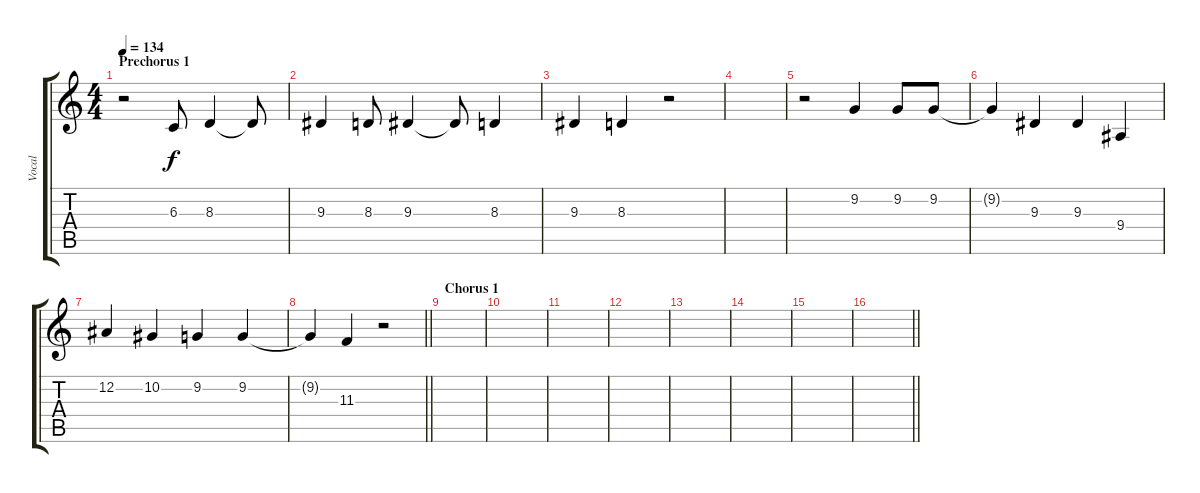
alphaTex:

\track ("Vocal" "Vocal") {instrument lead2sawtooth}
\staff {score tabs}
\tuning (Eb4 Bb3 Gb3 Db3 Ab2 Eb2) {hide}
\ts (4 4)
\section ("" "Prechorus 1")
\tempo 134
\clef g2
\ks c
r.2{dy f} 6.3.8 8.3.4 8.3{t}.8 |
9.3.4 8.3.8 9.3.4 9.3{t}.8 8.3.4 |
9.3.4 8.3.4 r.2 |
|
r.2 9.2.4 9.2.8 9.2.8 |
9.2{t}.4 9.3.4 9.3.4 9.4.4 |
12.2.4 10.2.4 9.2.4 9.2.4 |
\barLineRight lightlight
9.2{t}.4 11.3.4 r.2 |
\section ("" "Chorus 1")
|
|
|
|
|
|
|
\barLineRight lightlight
